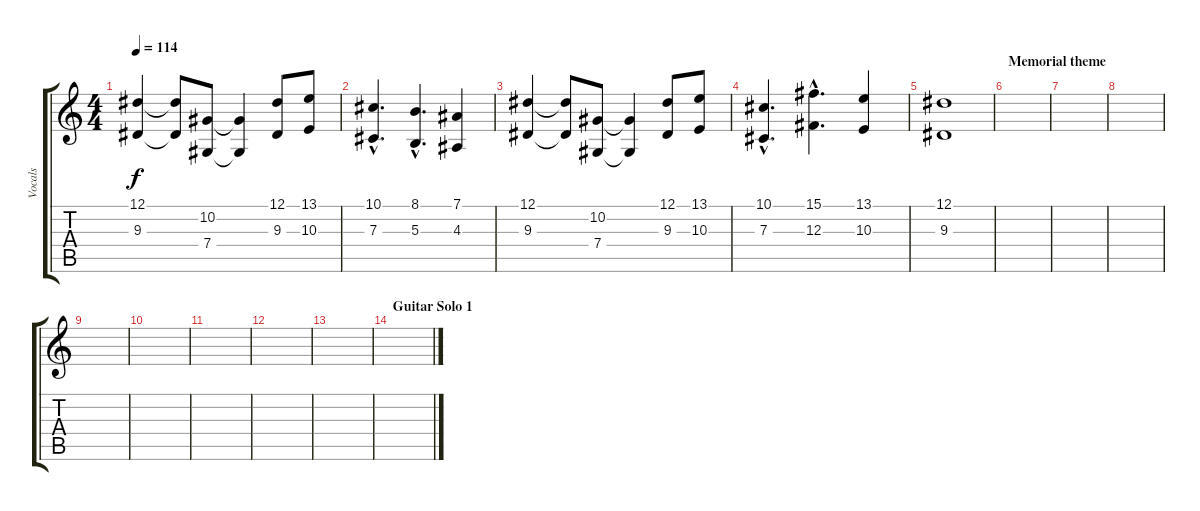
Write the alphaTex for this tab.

\track ("Vocals" "Vocals") {instrument violin}
\staff {score tabs}
\tuning (Eb4 Bb3 Gb3 Db3 Ab2 Eb2) {hide}
\ts (4 4)
\tempo 114
\clef g2
\ks c
(12.1 9.3).4{dy f} (12.1{t} 9.3{t}).8 (10.2 7.4).8 (10.2{t} 7.4{t}).4 (12.1 9.3).8 (13.1 10.3).8 |
(10.1{hac} 7.3{hac}).4{d} (8.1{hac} 5.3{hac}).4{d} (7.1 4.3).4 |
(12.1 9.3).4 (12.1{t} 9.3{t}).8 (10.2 7.4).8 (10.2{t} 7.4{t}).4 (12.1 9.3).8 (13.1 10.3).8 |
(10.1{hac} 7.3{hac}).4{d} (15.1{hac} 12.3{hac}).4{d} (13.1 10.3).4 |
(12.1 9.3).1 |
\section ("" "Memorial theme")
|
|
|
|
|
|
|
|
\section ("" "Guitar Solo 1")
